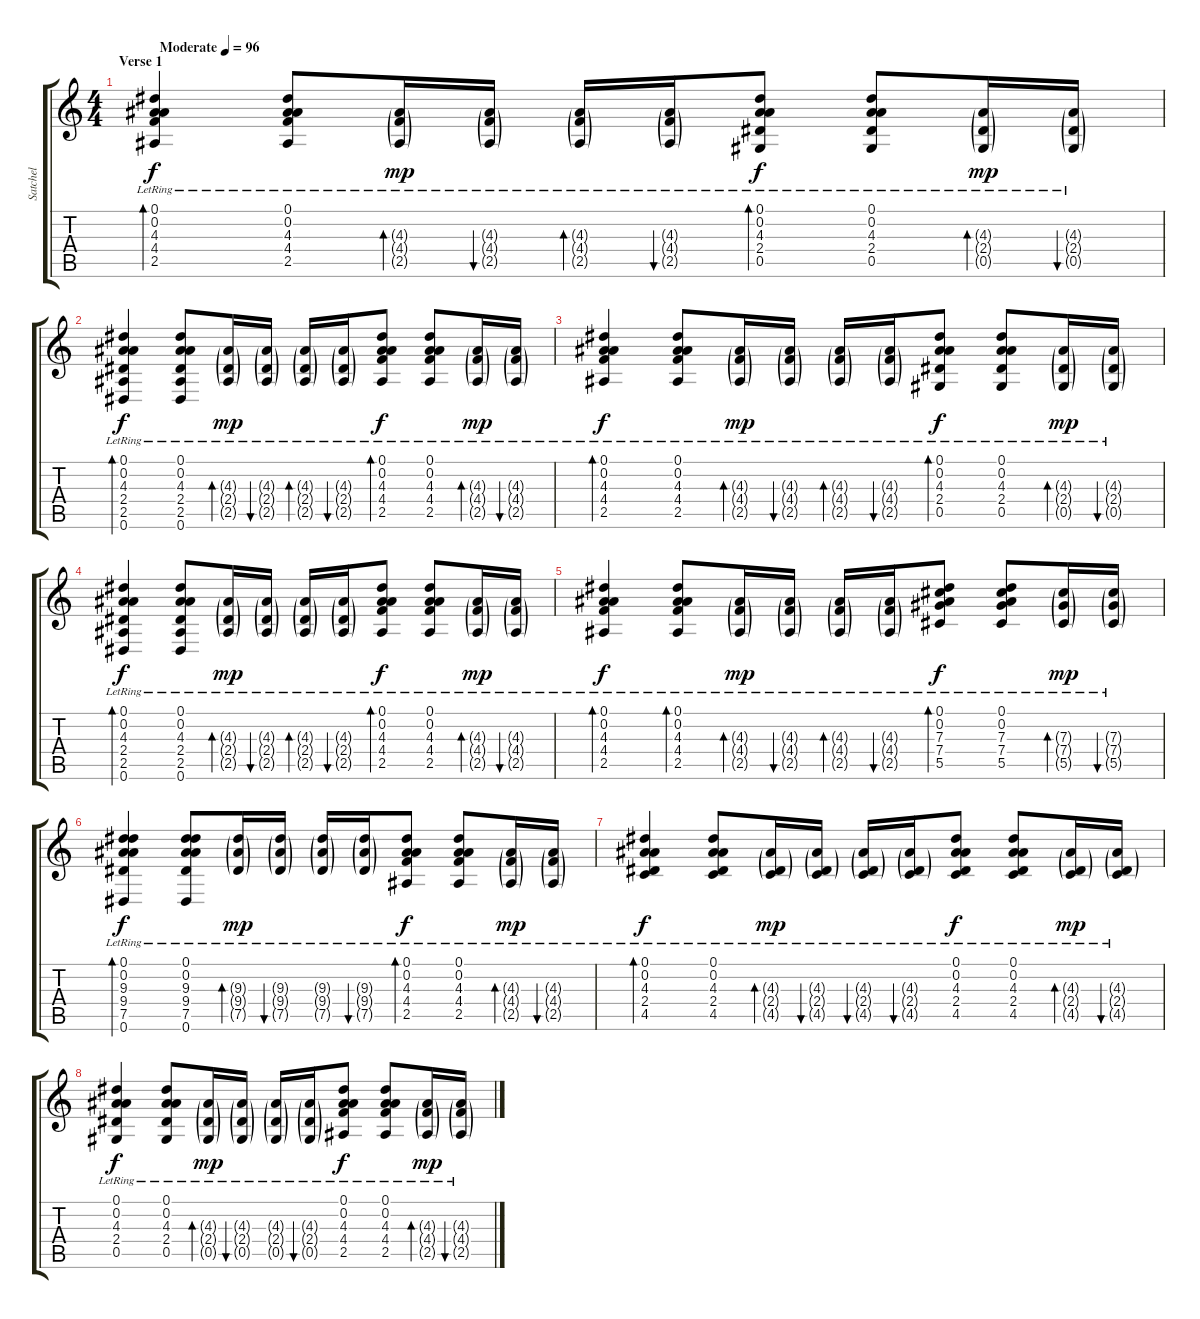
\track ("Satchel" "Satchel") {instrument acousticguitarsteel}
\staff {score tabs}
\tuning (Eb4 Bb3 Gb3 Db3 Ab2 Eb2) {hide}
\ts (4 4)
\section ("" "Verse 1")
\tempo (96 "Moderate")
\clef g2
\ks c
(0.1{lr} 0.2{lr} 4.3{lr} 4.4{lr} 2.5{lr}).4{bd 30 dy f instrument acousticguitarsteel} (0.1{lr} 0.2{lr} 4.3{lr} 4.4{lr} 2.5{lr}).8 (4.3{g lr} 4.4{g lr} 2.5{g lr}).16{bd 30 dy mp} (4.3{g lr} 4.4{g lr} 2.5{g lr}).16{bu 30} (4.3{g lr} 4.4{g lr} 2.5{g lr}).16{bd 30} (4.3{g lr} 4.4{g lr} 2.5{g lr}).16{bu 30} (0.1{lr} 0.2{lr} 4.3{lr} 2.4{lr} 0.5{lr}).8{bd 30 dy f} (0.1{lr} 0.2{lr} 4.3{lr} 2.4{lr} 0.5{lr}).8 (4.3{g lr} 2.4{g lr} 0.5{g lr}).16{bd 30 dy mp} (4.3{g lr} 2.4{g lr} 0.5{g lr}).16{bu 30} |
(0.1{lr} 0.2{lr} 4.3{lr} 2.4{lr} 2.5{lr} 0.6{lr}).4{bd 30 dy f} (0.1{lr} 0.2{lr} 4.3{lr} 2.4{lr} 2.5{lr} 0.6{lr}).8 (4.3{g lr} 2.4{g lr} 2.5{g lr}).16{bd 30 dy mp} (4.3{g lr} 2.4{g lr} 2.5{g lr}).16{bu 30} (4.3{g lr} 2.4{g lr} 2.5{g lr}).16{bd 30} (4.3{g lr} 2.4{g lr} 2.5{g lr}).16{bu 30} (0.1{lr} 0.2{lr} 4.3{lr} 4.4{lr} 2.5{lr}).8{bd 30 dy f} (0.1{lr} 0.2{lr} 4.3{lr} 4.4{lr} 2.5{lr}).8 (4.3{g lr} 4.4{g lr} 2.5{g lr}).16{bd 30 dy mp} (4.3{g lr} 4.4{g lr} 2.5{g lr}).16{bu 30} |
(0.1{lr} 0.2{lr} 4.3{lr} 4.4{lr} 2.5{lr}).4{bd 30 dy f} (0.1{lr} 0.2{lr} 4.3{lr} 4.4{lr} 2.5{lr}).8 (4.3{g lr} 4.4{g lr} 2.5{g lr}).16{bd 30 dy mp} (4.3{g lr} 4.4{g lr} 2.5{g lr}).16{bu 30} (4.3{g lr} 4.4{g lr} 2.5{g lr}).16{bd 30} (4.3{g lr} 4.4{g lr} 2.5{g lr}).16{bu 30} (0.1{lr} 0.2{lr} 4.3{lr} 2.4{lr} 0.5{lr}).8{bd 30 dy f} (0.1{lr} 0.2{lr} 4.3{lr} 2.4{lr} 0.5{lr}).8 (4.3{g lr} 2.4{g lr} 0.5{g lr}).16{bd 30 dy mp} (4.3{g lr} 2.4{g lr} 0.5{g lr}).16{bu 30} |
(0.1{lr} 0.2{lr} 4.3{lr} 2.4{lr} 2.5{lr} 0.6{lr}).4{bd 30 dy f} (0.1{lr} 0.2{lr} 4.3{lr} 2.4{lr} 2.5{lr} 0.6{lr}).8 (4.3{g lr} 2.4{g lr} 2.5{g lr}).16{bd 30 dy mp} (4.3{g lr} 2.4{g lr} 2.5{g lr}).16{bu 30} (4.3{g lr} 2.4{g lr} 2.5{g lr}).16{bd 30} (4.3{g lr} 2.4{g lr} 2.5{g lr}).16{bu 30} (0.1{lr} 0.2{lr} 4.3{lr} 4.4{lr} 2.5{lr}).8{bd 30 dy f} (0.1{lr} 0.2{lr} 4.3{lr} 4.4{lr} 2.5{lr}).8 (4.3{g lr} 4.4{g lr} 2.5{g lr}).16{bd 30 dy mp} (4.3{g lr} 4.4{g lr} 2.5{g lr}).16{bu 30} |
(0.1{lr} 0.2{lr} 4.3{lr} 4.4{lr} 2.5{lr}).4{bd 30 dy f} (0.1{lr} 0.2{lr} 4.3{lr} 4.4{lr} 2.5{lr}).8{bd 30} (4.3{g lr} 4.4{g lr} 2.5{g lr}).16{bd 30 dy mp} (4.3{g lr} 4.4{g lr} 2.5{g lr}).16{bu 30} (4.3{g lr} 4.4{g lr} 2.5{g lr}).16{bd 30} (4.3{g lr} 4.4{g lr} 2.5{g lr}).16{bu 30} (0.1{lr} 0.2{lr} 7.3{lr} 7.4{lr} 5.5{lr}).8{bd 30 dy f} (0.1{lr} 0.2{lr} 7.3{lr} 7.4{lr} 5.5{lr}).8 (7.3{g lr} 7.4{g lr} 5.5{g lr}).16{bd 30 dy mp} (7.3{g lr} 7.4{g lr} 5.5{g lr}).16{bu 30} |
(0.1{lr} 0.2{lr} 9.3{lr} 9.4{lr} 7.5{lr} 0.6{lr}).4{bd 30 dy f} (0.1{lr} 0.2{lr} 9.3{lr} 9.4{lr} 7.5{lr} 0.6{lr}).8 (9.3{g lr} 9.4{g lr} 7.5{g lr}).16{bd 30 dy mp} (9.3{g lr} 9.4{g lr} 7.5{g lr}).16{bu 30} (9.3{g lr} 9.4{g lr} 7.5{g lr}).16 (9.3{g lr} 9.4{g lr} 7.5{g lr}).16{bu 30} (0.1{lr} 0.2{lr} 4.3{lr} 4.4{lr} 2.5{lr}).8{bd 30 dy f} (0.1{lr} 0.2{lr} 4.3{lr} 4.4{lr} 2.5{lr}).8 (4.3{g lr} 4.4{g lr} 2.5{g lr}).16{bd 30 dy mp} (4.3{g lr} 4.4{g lr} 2.5{g lr}).16{bu 30} |
(0.1{lr} 0.2{lr} 4.3{lr} 2.4{lr} 4.5{lr}).4{bd 30 dy f} (0.1{lr} 0.2{lr} 4.3{lr} 2.4{lr} 4.5{lr}).8 (4.3{g lr} 2.4{g lr} 4.5{g lr}).16{bd 30 dy mp} (4.3{g lr} 2.4{g lr} 4.5{g lr}).16{bu 30} (4.3{g lr} 2.4{g lr} 4.5{g lr}).16{bu 30} (4.3{g lr} 2.4{g lr} 4.5{g lr}).16{bu 30} (0.1{lr} 0.2{lr} 4.3{lr} 2.4{lr} 4.5{lr}).8{dy f} (0.1{lr} 0.2{lr} 4.3{lr} 2.4{lr} 4.5{lr}).8 (4.3{g lr} 2.4{g lr} 4.5{g lr}).16{bd 30 dy mp} (4.3{g lr} 2.4{g lr} 4.5{g lr}).16{bu 30} |
(0.1{lr} 0.2{lr} 4.3{lr} 2.4{lr} 0.5{lr}).4{dy f} (0.1{lr} 0.2{lr} 4.3{lr} 2.4{lr} 0.5{lr}).8 (4.3{g lr} 2.4{g lr} 0.5{g lr}).16{bd 30 dy mp} (4.3{g lr} 2.4{g lr} 0.5{g lr}).16{bu 30} (4.3{g lr} 2.4{g lr} 0.5{g lr}).16 (4.3{g lr} 2.4{g lr} 0.5{g lr}).16{bu 30} (0.1{lr} 0.2{lr} 4.3{lr} 4.4{lr} 2.5{lr}).8{dy f} (0.1{lr} 0.2{lr} 4.3{lr} 4.4{lr} 2.5{lr}).8 (4.3{g lr} 4.4{g lr} 2.5{g lr}).16{bd 30 dy mp} (4.3{g lr} 4.4{g lr} 2.5{g lr}).16{bu 30}
